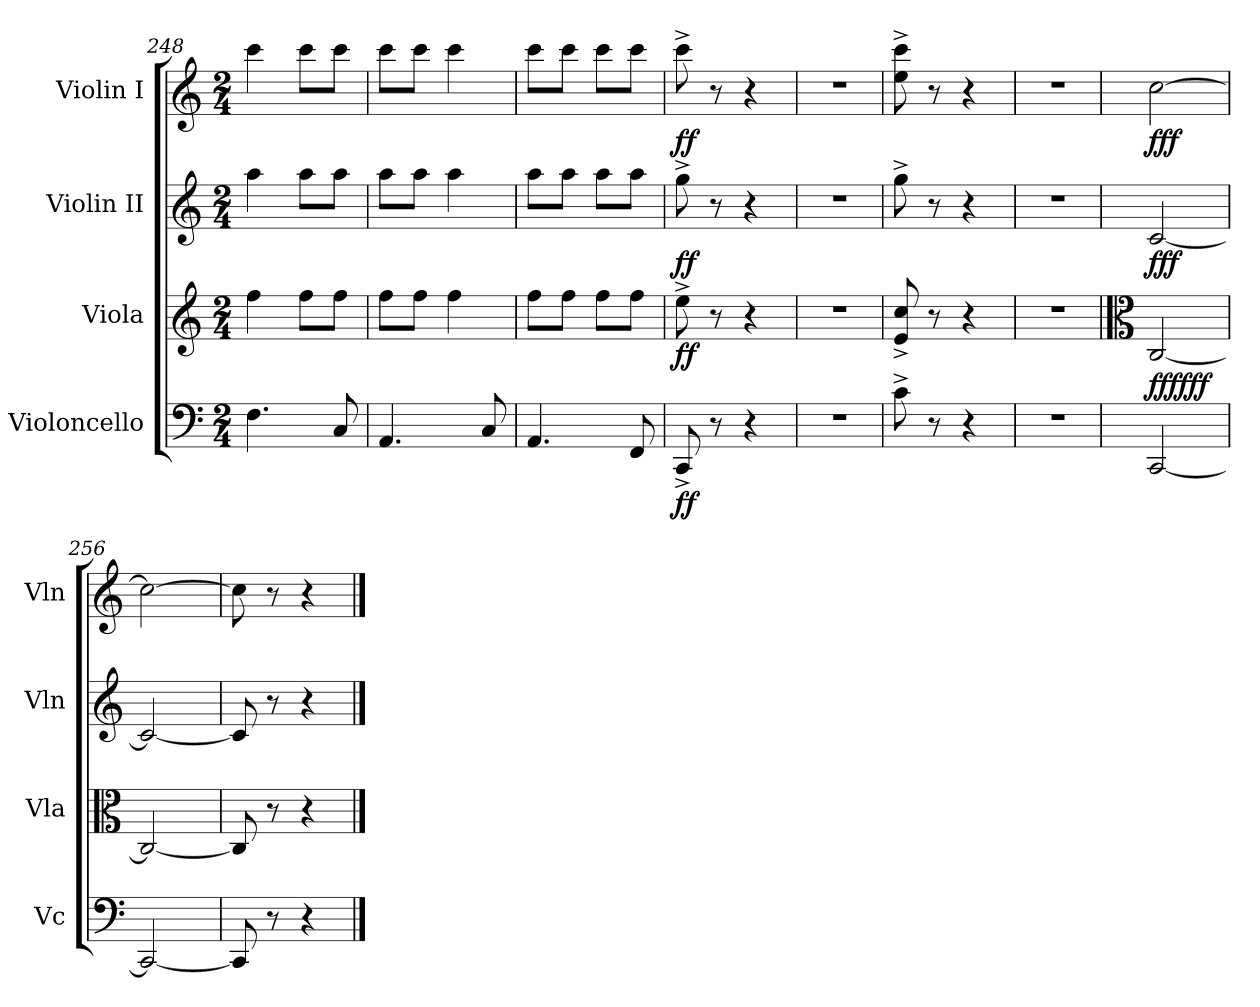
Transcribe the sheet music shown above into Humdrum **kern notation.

**kern	**dynam	**kern	**dynam	**kern	**dynam	**kern	**dynam
*part4	*part4	*part3	*part3	*part2	*part2	*part1	*part1
*staff4	*staff4	*staff3	*staff3	*staff2	*staff2	*staff1	*staff1
*I"Violoncello	*	*I"Viola	*	*I"Violin II	*	*I"Violin I	*
*I'Vc	*	*I'Vla	*	*I'Vln	*	*I'Vln	*
*clefF4	*	*clefG2	*	*clefG2	*	*clefG2	*
*k[]	*	*k[]	*	*k[]	*	*k[]	*
*M2/4	*	*M2/4	*	*M2/4	*	*M2/4	*
=248	=248	=248	=248	=248	=248	=248	=248
4.F\	.	4ff\	.	4aa\	.	4ccc\	.
.	.	8ff\L	.	8aa\L	.	8ccc\L	.
8C/	.	8ff\J	.	8aa\J	.	8ccc\J	.
=249	=249	=249	=249	=249	=249	=249	=249
4.AA/	.	8ff\L	.	8aa\L	.	8ccc\L	.
.	.	8ff\J	.	8aa\J	.	8ccc\J	.
.	.	4ff\	.	4aa\	.	4ccc\	.
8C/	.	.	.	.	.	.	.
=250	=250	=250	=250	=250	=250	=250	=250
4.AA/	.	8ff\L	.	8aa\L	.	8ccc\L	.
.	.	8ff\J	.	8aa\J	.	8ccc\J	.
.	.	8ff\L	.	8aa\L	.	8ccc\L	.
8FF/	.	8ff\J	.	8aa\J	.	8ccc\J	.
!!LO:PB:g=z
=251	=251	=251	=251	=251	=251	=251	=251
!	!LO:DY:b	!	!LO:DY:b	!	!LO:DY:b	!	!LO:DY:b
8CC^/	ff	8ee^\	ff	8gg^\	ff	8ccc^\	ff
8r	.	8r	.	8r	.	8r	.
4r	.	4r	.	4r	.	4r	.
=252	=252	=252	=252	=252	=252	=252	=252
2r	.	2r	.	2r	.	2r	.
=253	=253	=253	=253	=253	=253	=253	=253
8c^\	.	8e/^ 8cc/^	.	8gg^\	.	8ee\^ 8ccc\^	.
8r	.	8r	.	8r	.	8r	.
4r	.	4r	.	4r	.	4r	.
=254	=254	=254	=254	=254	=254	=254	=254
2r	.	2r	.	2r	.	2r	.
=255	=255	=255	=255	=255	=255	=255	=255
*	*	*clefC3	*	*	*	*	*
!	!LO:DY:b	!	!	!	!	!	!
!	!LO:DY:n=1:a	!	!	!	!LO:DY:b	!	!LO:DY:b
[2CC/	fff fff	[2C/	.	[2c/	fff	[2cc\	fff
=256	=256	=256	=256	=256	=256	=256	=256
2CC/_	.	2C/_	.	2c/_	.	2cc\_	.
=257	=257	=257	=257	=257	=257	=257	=257
8CC/]	.	8C/]	.	8c/]	.	8cc\]	.
8r	.	8r	.	8r	.	8r	.
4r	.	4r	.	4r	.	4r	.
==	==	==	==	==	==	==	==
*-	*-	*-	*-	*-	*-	*-	*-
